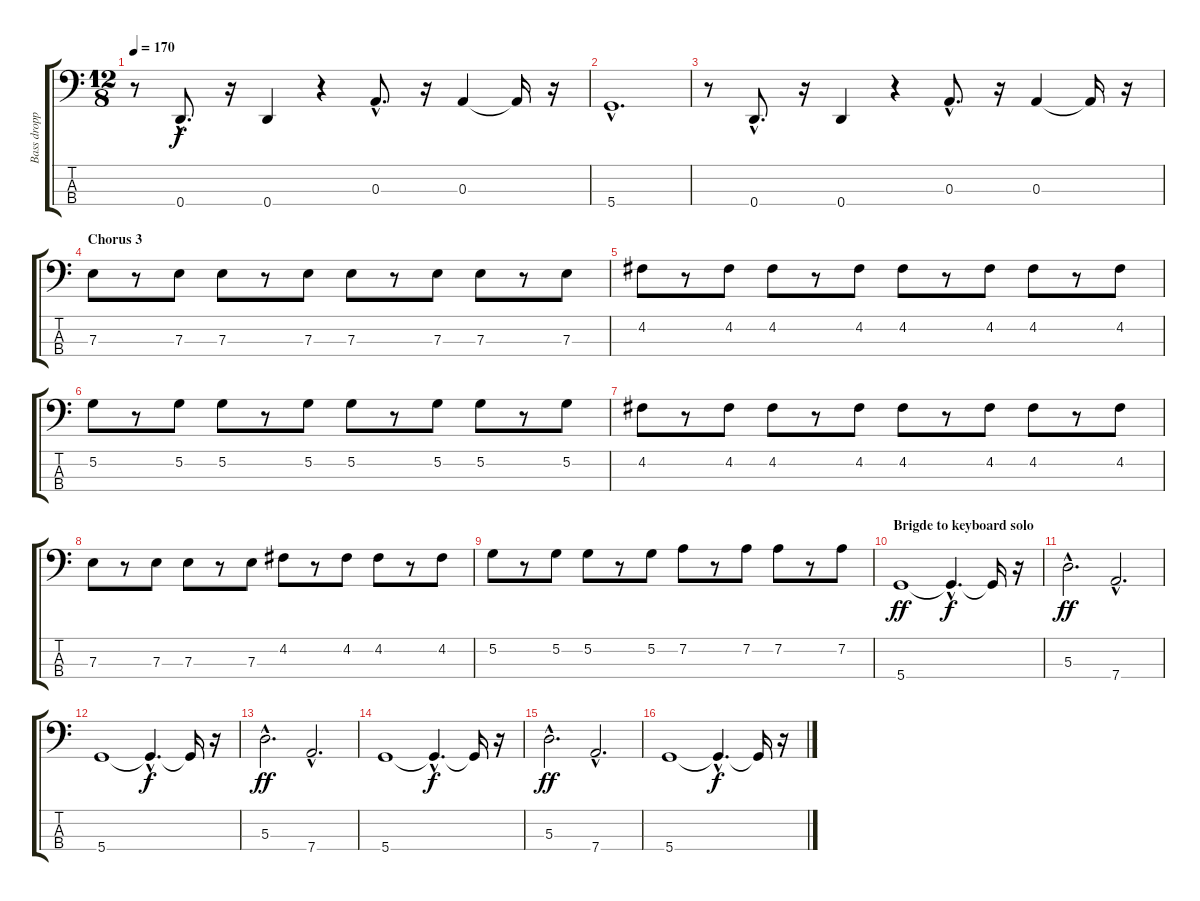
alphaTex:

\track ("Bass dropped D" "Bass dropp") {instrument electricbassfinger}
\staff {score tabs}
\tuning (G2 D2 A1 D1) {hide}
\ts (12 8)
\tempo 170
\clef f4
\ks c
r.8{dy f} 0.4{hac}.8{d} r.16 0.4.4 r.4 0.3{hac}.8{d} r.16 0.3.4 0.3{t}.16 r.16 |
5.4{hac}.1{d} |
r.8 0.4{hac}.8{d} r.16 0.4.4 r.4 0.3{hac}.8{d} r.16 0.3.4 0.3{t}.16 r.16 |
\section ("" "Chorus 3")
7.3.8 r.8 7.3.8 7.3.8 r.8 7.3.8 7.3.8 r.8 7.3.8 7.3.8 r.8 7.3.8 |
4.2.8 r.8 4.2.8 4.2.8 r.8 4.2.8 4.2.8 r.8 4.2.8 4.2.8 r.8 4.2.8 |
5.2.8 r.8 5.2.8 5.2.8 r.8 5.2.8 5.2.8 r.8 5.2.8 5.2.8 r.8 5.2.8 |
4.2.8 r.8 4.2.8 4.2.8 r.8 4.2.8 4.2.8 r.8 4.2.8 4.2.8 r.8 4.2.8 |
7.3.8 r.8 7.3.8 7.3.8 r.8 7.3.8 4.2.8 r.8 4.2.8 4.2.8 r.8 4.2.8 |
5.2.8 r.8 5.2.8 5.2.8 r.8 5.2.8 7.2.8 r.8 7.2.8 7.2.8 r.8 7.2.8 |
\section ("" "Brigde to keyboard solo")
5.4.1{dy ff} 5.4{hac t}.4{d dy f} 5.4{t}.16 r.16 |
5.3{hac}.2{d dy ff} 7.4{hac}.2{d} |
5.4.1 5.4{hac t}.4{d dy f} 5.4{t}.16 r.16 |
5.3{hac}.2{d dy ff} 7.4{hac}.2{d} |
5.4.1 5.4{hac t}.4{d dy f} 5.4{t}.16 r.16 |
5.3{hac}.2{d dy ff} 7.4{hac}.2{d} |
5.4.1 5.4{hac t}.4{d dy f} 5.4{t}.16 r.16
